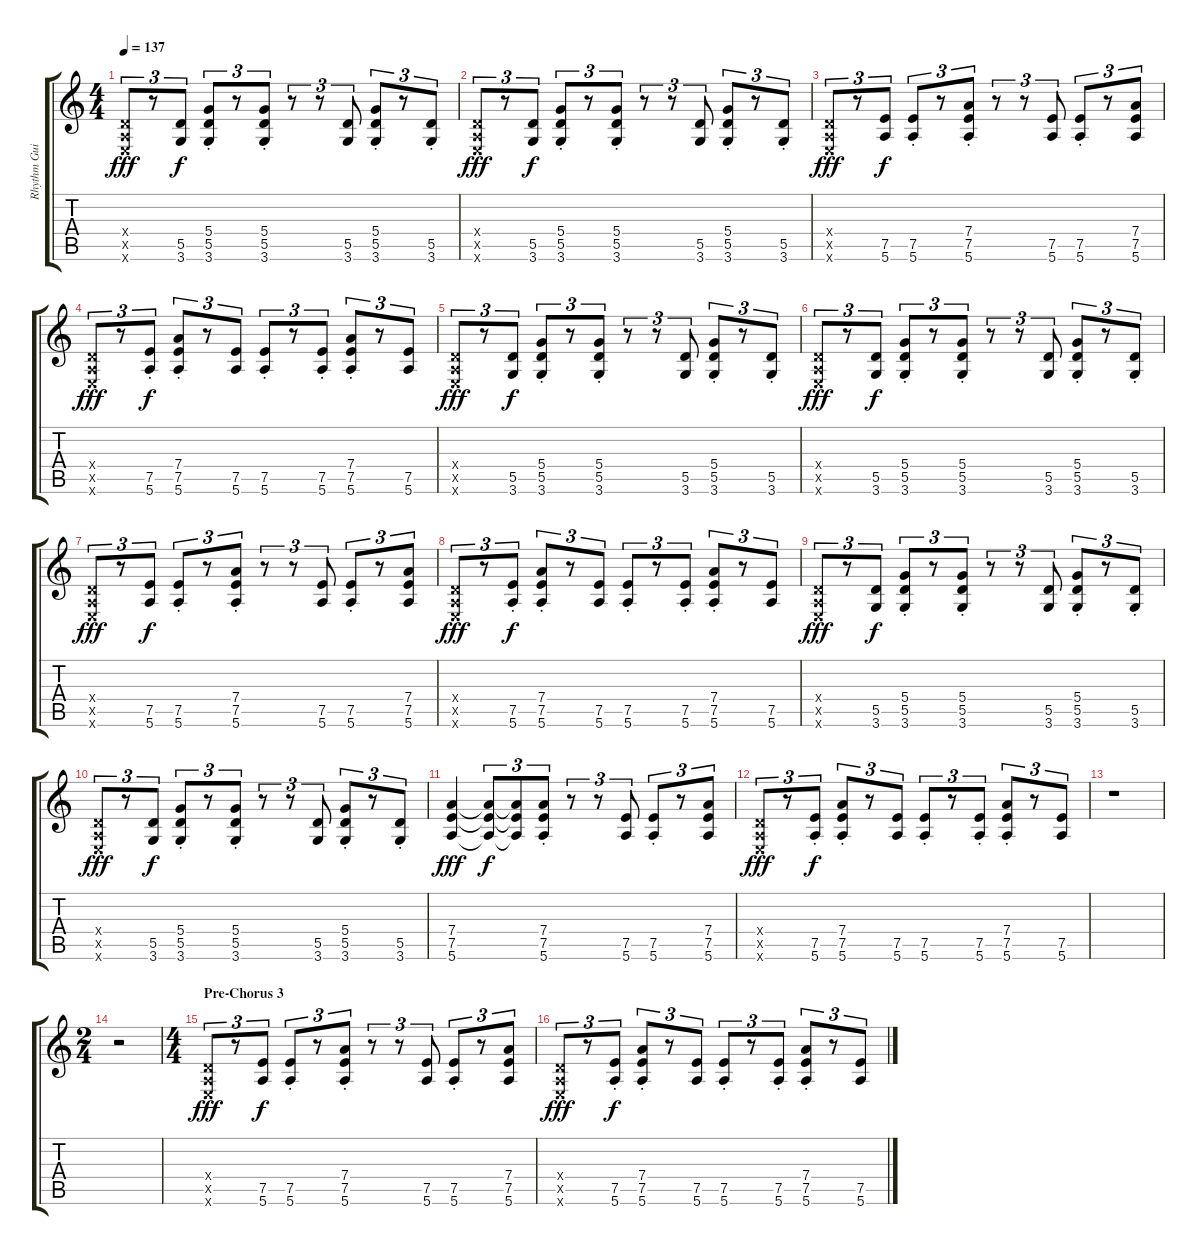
\track ("Rhythm Guitar" "Rhythm Gui") {instrument electricguitarmuted}
\staff {score tabs}
\tuning (E4 B3 G3 D3 A2 E2) {hide}
\ts (4 4)
\tempo 137
\clef g2
\ks c
(0.4{x} 0.5{x} 0.6{x}).8{tu (3 2) dy fff} r.8{tu (3 2)} (5.5 3.6).8{tu (3 2) dy f} (5.4{st} 5.5{st} 3.6{st}).8{tu (3 2)} r.8{tu (3 2)} (5.4{st} 5.5{st} 3.6{st}).8{tu (3 2)} r.8{tu (3 2)} r.8{tu (3 2)} (5.5 3.6).8{tu (3 2)} (5.4{st} 5.5{st} 3.6{st}).8{tu (3 2)} r.8{tu (3 2)} (5.5{st} 3.6{st}).8{tu (3 2)} |
(0.4{x} 0.5{x} 0.6{x}).8{tu (3 2) dy fff} r.8{tu (3 2)} (5.5 3.6).8{tu (3 2) dy f} (5.4{st} 5.5{st} 3.6{st}).8{tu (3 2)} r.8{tu (3 2)} (5.4{st} 5.5{st} 3.6{st}).8{tu (3 2)} r.8{tu (3 2)} r.8{tu (3 2)} (5.5 3.6).8{tu (3 2)} (5.4{st} 5.5{st} 3.6{st}).8{tu (3 2)} r.8{tu (3 2)} (5.5{st} 3.6{st}).8{tu (3 2)} |
(0.4{x} 0.5{x} 0.6{x}).8{tu (3 2) dy fff} r.8{tu (3 2)} (7.5 5.6).8{tu (3 2) dy f} (7.5{st} 5.6{st}).8{tu (3 2)} r.8{tu (3 2)} (7.4{st} 7.5{st} 5.6{st}).8{tu (3 2)} r.8{tu (3 2)} r.8{tu (3 2)} (7.5 5.6).8{tu (3 2)} (7.5{st} 5.6{st}).8{tu (3 2)} r.8{tu (3 2)} (7.4 7.5 5.6).8{tu (3 2)} |
(0.4{x} 0.5{x} 0.6{x}).8{tu (3 2) dy fff} r.8{tu (3 2)} (7.5{st} 5.6{st}).8{tu (3 2) dy f} (7.4{st} 7.5{st} 5.6{st}).8{tu (3 2)} r.8{tu (3 2)} (7.5 5.6).8{tu (3 2)} (7.5{st} 5.6{st}).8{tu (3 2)} r.8{tu (3 2)} (7.5{st} 5.6{st}).8{tu (3 2)} (7.4{st} 7.5{st} 5.6{st}).8{tu (3 2)} r.8{tu (3 2)} (7.5 5.6).8{tu (3 2)} |
(0.4{x} 0.5{x} 0.6{x}).8{tu (3 2) dy fff} r.8{tu (3 2)} (5.5 3.6).8{tu (3 2) dy f} (5.4{st} 5.5{st} 3.6{st}).8{tu (3 2)} r.8{tu (3 2)} (5.4{st} 5.5{st} 3.6{st}).8{tu (3 2)} r.8{tu (3 2)} r.8{tu (3 2)} (5.5 3.6).8{tu (3 2)} (5.4{st} 5.5{st} 3.6{st}).8{tu (3 2)} r.8{tu (3 2)} (5.5{st} 3.6{st}).8{tu (3 2)} |
(0.4{x} 0.5{x} 0.6{x}).8{tu (3 2) dy fff} r.8{tu (3 2)} (5.5 3.6).8{tu (3 2) dy f} (5.4{st} 5.5{st} 3.6{st}).8{tu (3 2)} r.8{tu (3 2)} (5.4{st} 5.5{st} 3.6{st}).8{tu (3 2)} r.8{tu (3 2)} r.8{tu (3 2)} (5.5 3.6).8{tu (3 2)} (5.4{st} 5.5{st} 3.6{st}).8{tu (3 2)} r.8{tu (3 2)} (5.5{st} 3.6{st}).8{tu (3 2)} |
(0.4{x} 0.5{x} 0.6{x}).8{tu (3 2) dy fff} r.8{tu (3 2)} (7.5 5.6).8{tu (3 2) dy f} (7.5{st} 5.6{st}).8{tu (3 2)} r.8{tu (3 2)} (7.4{st} 7.5{st} 5.6{st}).8{tu (3 2)} r.8{tu (3 2)} r.8{tu (3 2)} (7.5 5.6).8{tu (3 2)} (7.5{st} 5.6{st}).8{tu (3 2)} r.8{tu (3 2)} (7.4 7.5 5.6).8{tu (3 2)} |
(0.4{x} 0.5{x} 0.6{x}).8{tu (3 2) dy fff} r.8{tu (3 2)} (7.5{st} 5.6{st}).8{tu (3 2) dy f} (7.4{st} 7.5{st} 5.6{st}).8{tu (3 2)} r.8{tu (3 2)} (7.5 5.6).8{tu (3 2)} (7.5{st} 5.6{st}).8{tu (3 2)} r.8{tu (3 2)} (7.5{st} 5.6{st}).8{tu (3 2)} (7.4{st} 7.5{st} 5.6{st}).8{tu (3 2)} r.8{tu (3 2)} (7.5 5.6).8{tu (3 2)} |
(0.4{x} 0.5{x} 0.6{x}).8{tu (3 2) dy fff} r.8{tu (3 2)} (5.5 3.6).8{tu (3 2) dy f} (5.4{st} 5.5{st} 3.6{st}).8{tu (3 2)} r.8{tu (3 2)} (5.4{st} 5.5{st} 3.6{st}).8{tu (3 2)} r.8{tu (3 2)} r.8{tu (3 2)} (5.5 3.6).8{tu (3 2)} (5.4{st} 5.5{st} 3.6{st}).8{tu (3 2)} r.8{tu (3 2)} (5.5{st} 3.6{st}).8{tu (3 2)} |
(0.4{x} 0.5{x} 0.6{x}).8{tu (3 2) dy fff} r.8{tu (3 2)} (5.5 3.6).8{tu (3 2) dy f} (5.4{st} 5.5{st} 3.6{st}).8{tu (3 2)} r.8{tu (3 2)} (5.4{st} 5.5{st} 3.6{st}).8{tu (3 2)} r.8{tu (3 2)} r.8{tu (3 2)} (5.5 3.6).8{tu (3 2)} (5.4{st} 5.5{st} 3.6{st}).8{tu (3 2)} r.8{tu (3 2)} (5.5{st} 3.6{st}).8{tu (3 2)} |
(7.4 7.5 5.6).4{dy fff volume 12} (7.4{t} 7.5{t} 5.6{t}).8{tu (3 2) dy f} (7.4{t} 7.5{t} 5.6{t}).8{tu (3 2)} (7.4{st} 7.5{st} 5.6{st}).8{tu (3 2) volume 10} r.8{tu (3 2)} r.8{tu (3 2)} (7.5 5.6).8{tu (3 2)} (7.5{st} 5.6{st}).8{tu (3 2)} r.8{tu (3 2)} (7.4 7.5 5.6).8{tu (3 2)} |
(0.4{x} 0.5{x} 0.6{x}).8{tu (3 2) dy fff} r.8{tu (3 2)} (7.5{st} 5.6{st}).8{tu (3 2) dy f} (7.4{st} 7.5{st} 5.6{st}).8{tu (3 2)} r.8{tu (3 2)} (7.5 5.6).8{tu (3 2)} (7.5{st} 5.6{st}).8{tu (3 2)} r.8{tu (3 2)} (7.5{st} 5.6{st}).8{tu (3 2)} (7.4{st} 7.5{st} 5.6{st}).8{tu (3 2)} r.8{tu (3 2)} (7.5 5.6).8{tu (3 2)} |
r.1 |
\ts (2 4)
r.2 |
\ts (4 4)
\section ("" "Pre-Chorus 3")
(0.4{x} 0.5{x} 0.6{x}).8{tu (3 2) dy fff} r.8{tu (3 2)} (7.5 5.6).8{tu (3 2) dy f} (7.5{st} 5.6{st}).8{tu (3 2)} r.8{tu (3 2)} (7.4{st} 7.5{st} 5.6{st}).8{tu (3 2)} r.8{tu (3 2)} r.8{tu (3 2)} (7.5 5.6).8{tu (3 2)} (7.5{st} 5.6{st}).8{tu (3 2)} r.8{tu (3 2)} (7.4 7.5 5.6).8{tu (3 2)} |
(0.4{x} 0.5{x} 0.6{x}).8{tu (3 2) dy fff} r.8{tu (3 2)} (7.5{st} 5.6{st}).8{tu (3 2) dy f} (7.4{st} 7.5{st} 5.6{st}).8{tu (3 2)} r.8{tu (3 2)} (7.5 5.6).8{tu (3 2)} (7.5{st} 5.6{st}).8{tu (3 2)} r.8{tu (3 2)} (7.5{st} 5.6{st}).8{tu (3 2)} (7.4{st} 7.5{st} 5.6{st}).8{tu (3 2)} r.8{tu (3 2)} (7.5 5.6).8{tu (3 2)}
